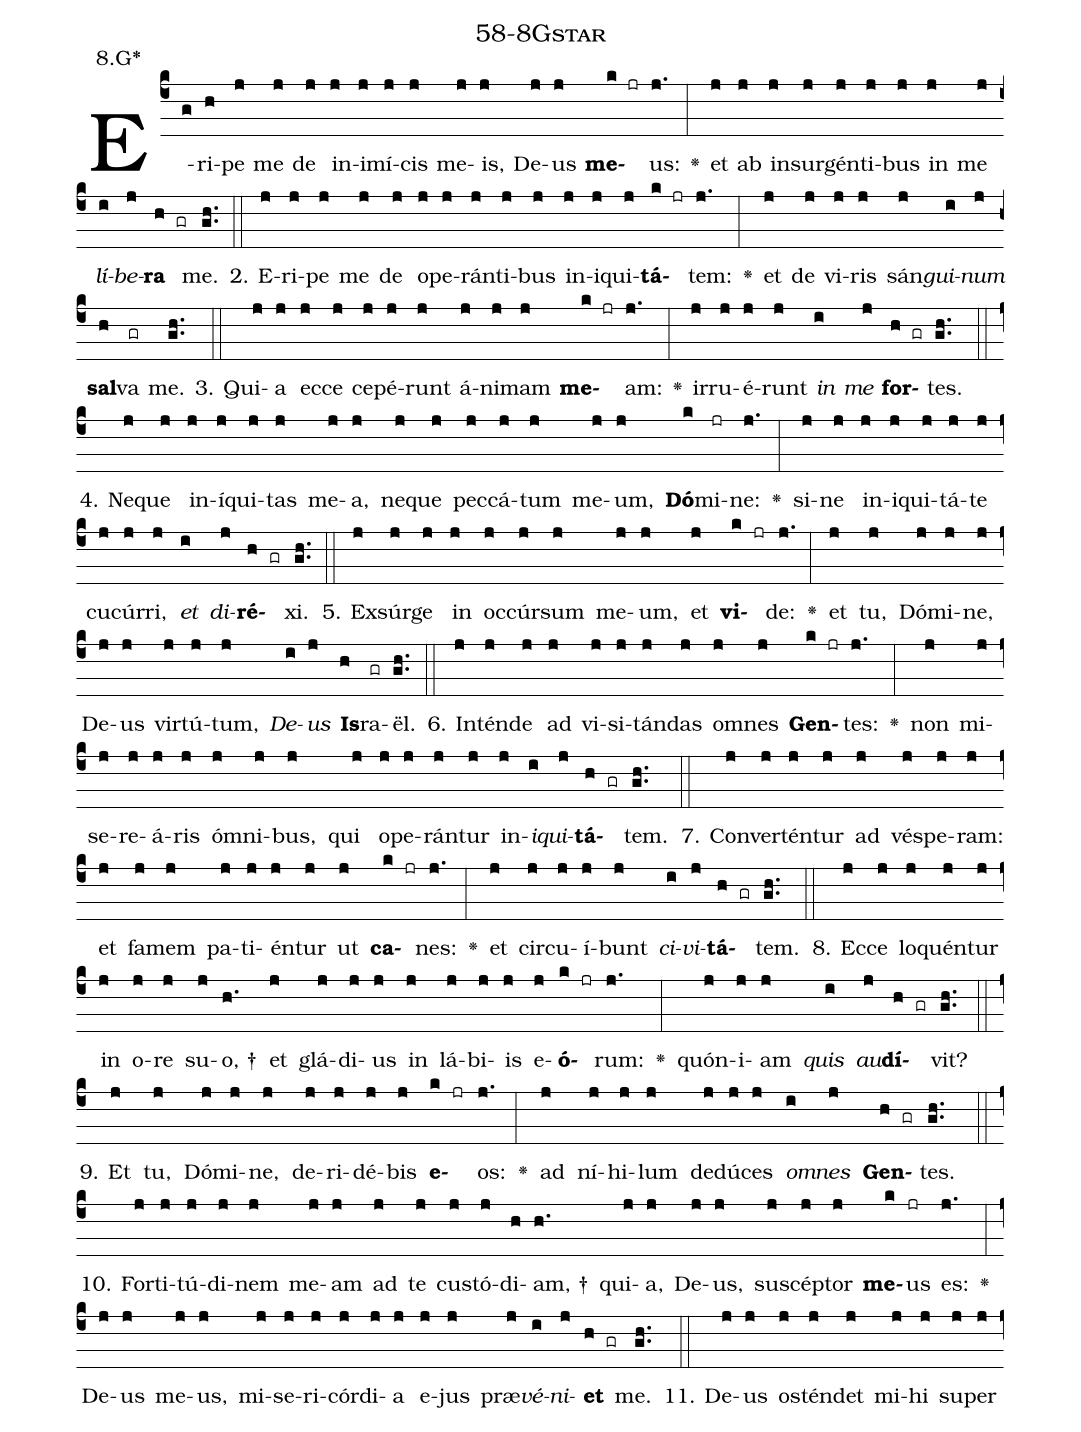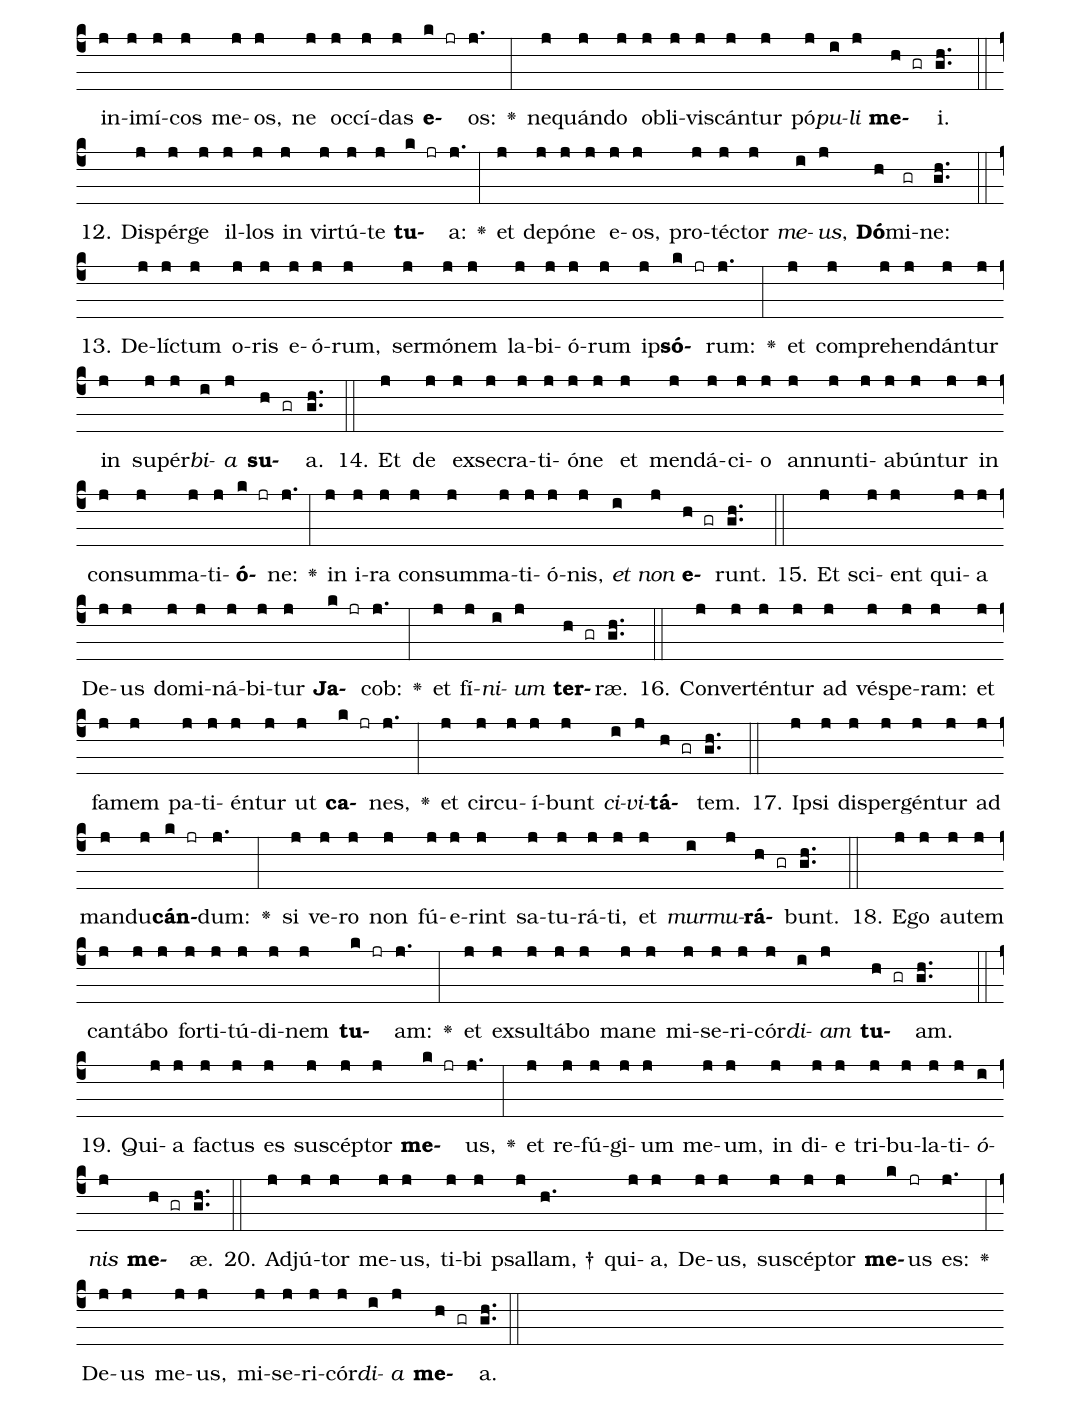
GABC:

name: 58-8Gstar;
annotation: 8.G*;
%%
(c4)E(g)ri(h)pe(j) me(j) de(j) in(j)i(j)mí(j)cis(j) me(j)is,(j) De(j)us(j) <b>me</b>(k jr)us:(j.) <v>\greheightstar</v>(:) et(j) ab(j) in(j)sur(j)gén(j)ti(j)bus(j) in(j) me(j) <i>lí</i>(i)<i>be</i>(j)<b>ra</b>(h gr) me.(gh..) (::)
2. E(j)ri(j)pe(j) me(j) de(j) o(j)pe(j)rán(j)ti(j)bus(j) in(j)i(j)qui(j)<b>tá</b>(k jr)tem:(j.) <v>\greheightstar</v>(:) et(j) de(j) vi(j)ris(j) sán(j)<i>gui</i>(i)<i>num</i>(j) <b>sal</b>(h)va(gr) me.(gh..) (::)
3. Qui(j)a(j) ec(j)ce(j) ce(j)pé(j)runt(j) á(j)ni(j)mam(j) <b>me</b>(k jr)am:(j.) <v>\greheightstar</v>(:) ir(j)ru(j)é(j)runt(j) <i>in</i>(i) <i>me</i>(j) <b>for</b>(h gr)tes.(gh..) (::)
4. Ne(j)que(j) in(j)í(j)qui(j)tas(j) me(j)a,(j) ne(j)que(j) pec(j)cá(j)tum(j) me(j)um,(j) <b>Dó</b>(k)mi(jr)ne:(j.) <v>\greheightstar</v>(:) si(j)ne(j) in(j)i(j)qui(j)tá(j)te(j) cu(j)cúr(j)ri,(j) <i>et</i>(i) <i>di</i>(j)<b>ré</b>(h gr)xi.(gh..) (::)
5. Ex(j)súr(j)ge(j) in(j) oc(j)cúr(j)sum(j) me(j)um,(j) et(j) <b>vi</b>(k jr)de:(j.) <v>\greheightstar</v>(:) et(j) tu,(j) Dó(j)mi(j)ne,(j) De(j)us(j) vir(j)tú(j)tum,(j) <i>De</i>(i)<i>us</i>(j) <b>Is</b>(h)ra(gr)ël.(gh..) (::)
6. In(j)tén(j)de(j) ad(j) vi(j)si(j)tán(j)das(j) om(j)nes(j) <b>Gen</b>(k jr)tes:(j.) <v>\greheightstar</v>(:) non(j) mi(j)se(j)re(j)á(j)ris(j) óm(j)ni(j)bus,(j) qui(j) o(j)pe(j)rán(j)tur(j) in(j)<i>i</i>(i)<i>qui</i>(j)<b>tá</b>(h gr)tem.(gh..) (::)
7. Con(j)ver(j)tén(j)tur(j) ad(j) vés(j)pe(j)ram:(j) et(j) fa(j)mem(j) pa(j)ti(j)én(j)tur(j) ut(j) <b>ca</b>(k jr)nes:(j.) <v>\greheightstar</v>(:) et(j) cir(j)cu(j)í(j)bunt(j) <i>ci</i>(i)<i>vi</i>(j)<b>tá</b>(h gr)tem.(gh..) (::)
8. Ec(j)ce(j) lo(j)quén(j)tur(j) in(j) o(j)re(j) su(j)o, †(h.) et(j) glá(j)di(j)us(j) in(j) lá(j)bi(j)is(j) e(j)<b>ó</b>(k jr)rum:(j.) <v>\greheightstar</v>(:) quón(j)i(j)am(j) <i>quis</i>(i) <i>au</i>(j)<b>dí</b>(h gr)vit?(gh..) (::)
9. Et(j) tu,(j) Dó(j)mi(j)ne,(j) de(j)ri(j)dé(j)bis(j) <b>e</b>(k jr)os:(j.) <v>\greheightstar</v>(:) ad(j) ní(j)hi(j)lum(j) de(j)dú(j)ces(j) <i>om</i>(i)<i>nes</i>(j) <b>Gen</b>(h gr)tes.(gh..) (::)
10. For(j)ti(j)tú(j)di(j)nem(j) me(j)am(j) ad(j) te(j) cus(j)tó(j)di(h)am, †(h.) qui(j)a,(j) De(j)us,(j) su(j)scép(j)tor(j) <b>me</b>(k)us(jr) es:(j.) <v>\greheightstar</v>(:) De(j)us(j) me(j)us,(j) mi(j)se(j)ri(j)cór(j)di(j)a(j) e(j)jus(j) præ(j)<i>vé</i>(i)<i>ni</i>(j)<b>et</b>(h gr) me.(gh..) (::)
11. De(j)us(j) os(j)tén(j)det(j) mi(j)hi(j) su(j)per(j) in(j)i(j)mí(j)cos(j) me(j)os,(j) ne(j) oc(j)cí(j)das(j) <b>e</b>(k jr)os:(j.) <v>\greheightstar</v>(:) ne(j)quán(j)do(j) ob(j)li(j)vis(j)cán(j)tur(j) pó(j)<i>pu</i>(i)<i>li</i>(j) <b>me</b>(h gr)i.(gh..) (::)
12. Di(j)spér(j)ge(j) il(j)los(j) in(j) vir(j)tú(j)te(j) <b>tu</b>(k jr)a:(j.) <v>\greheightstar</v>(:) et(j) de(j)pó(j)ne(j) e(j)os,(j) pro(j)téc(j)tor(j) <i>me</i>(i)<i>us</i>,(j) <b>Dó</b>(h)mi(gr)ne:(gh..) (::)
13. De(j)líc(j)tum(j) o(j)ris(j) e(j)ó(j)rum,(j) ser(j)mó(j)nem(j) la(j)bi(j)ó(j)rum(j) ip(j)<b>só</b>(k jr)rum:(j.) <v>\greheightstar</v>(:) et(j) com(j)pre(j)hen(j)dán(j)tur(j) in(j) su(j)pér(j)<i>bi</i>(i)<i>a</i>(j) <b>su</b>(h gr)a.(gh..) (::)
14. Et(j) de(j) ex(j)se(j)cra(j)ti(j)ó(j)ne(j) et(j) men(j)dá(j)ci(j)o(j) an(j)nun(j)ti(j)a(j)bún(j)tur(j) in(j) con(j)sum(j)ma(j)ti(j)<b>ó</b>(k jr)ne:(j.) <v>\greheightstar</v>(:) in(j) i(j)ra(j) con(j)sum(j)ma(j)ti(j)ó(j)nis,(j) <i>et</i>(i) <i>non</i>(j) <b>e</b>(h gr)runt.(gh..) (::)
15. Et(j) sci(j)ent(j) qui(j)a(j) De(j)us(j) do(j)mi(j)ná(j)bi(j)tur(j) <b>Ja</b>(k jr)cob:(j.) <v>\greheightstar</v>(:) et(j) fí(j)<i>ni</i>(i)<i>um</i>(j) <b>ter</b>(h gr)ræ.(gh..) (::)
16. Con(j)ver(j)tén(j)tur(j) ad(j) vés(j)pe(j)ram:(j) et(j) fa(j)mem(j) pa(j)ti(j)én(j)tur(j) ut(j) <b>ca</b>(k jr)nes,(j.) <v>\greheightstar</v>(:) et(j) cir(j)cu(j)í(j)bunt(j) <i>ci</i>(i)<i>vi</i>(j)<b>tá</b>(h gr)tem.(gh..) (::)
17. Ip(j)si(j) di(j)sper(j)gén(j)tur(j) ad(j) man(j)du(j)<b>cán</b>(k jr)dum:(j.) <v>\greheightstar</v>(:) si(j) ve(j)ro(j) non(j) fú(j)e(j)rint(j) sa(j)tu(j)rá(j)ti,(j) et(j) <i>mur</i>(i)<i>mu</i>(j)<b>rá</b>(h gr)bunt.(gh..) (::)
18. E(j)go(j) au(j)tem(j) can(j)tá(j)bo(j) for(j)ti(j)tú(j)di(j)nem(j) <b>tu</b>(k jr)am:(j.) <v>\greheightstar</v>(:) et(j) ex(j)sul(j)tá(j)bo(j) ma(j)ne(j) mi(j)se(j)ri(j)cór(j)<i>di</i>(i)<i>am</i>(j) <b>tu</b>(h gr)am.(gh..) (::)
19. Qui(j)a(j) fac(j)tus(j) es(j) su(j)scép(j)tor(j) <b>me</b>(k jr)us,(j.) <v>\greheightstar</v>(:) et(j) re(j)fú(j)gi(j)um(j) me(j)um,(j) in(j) di(j)e(j) tri(j)bu(j)la(j)ti(j)<i>ó</i>(i)<i>nis</i>(j) <b>me</b>(h gr)æ.(gh..) (::)
20. Ad(j)jú(j)tor(j) me(j)us,(j) ti(j)bi(j) psal(j)lam, †(h.) qui(j)a,(j) De(j)us,(j) su(j)scép(j)tor(j) <b>me</b>(k)us(jr) es:(j.) <v>\greheightstar</v>(:) De(j)us(j) me(j)us,(j) mi(j)se(j)ri(j)cór(j)<i>di</i>(i)<i>a</i>(j) <b>me</b>(h gr)a.(gh..) (::)
